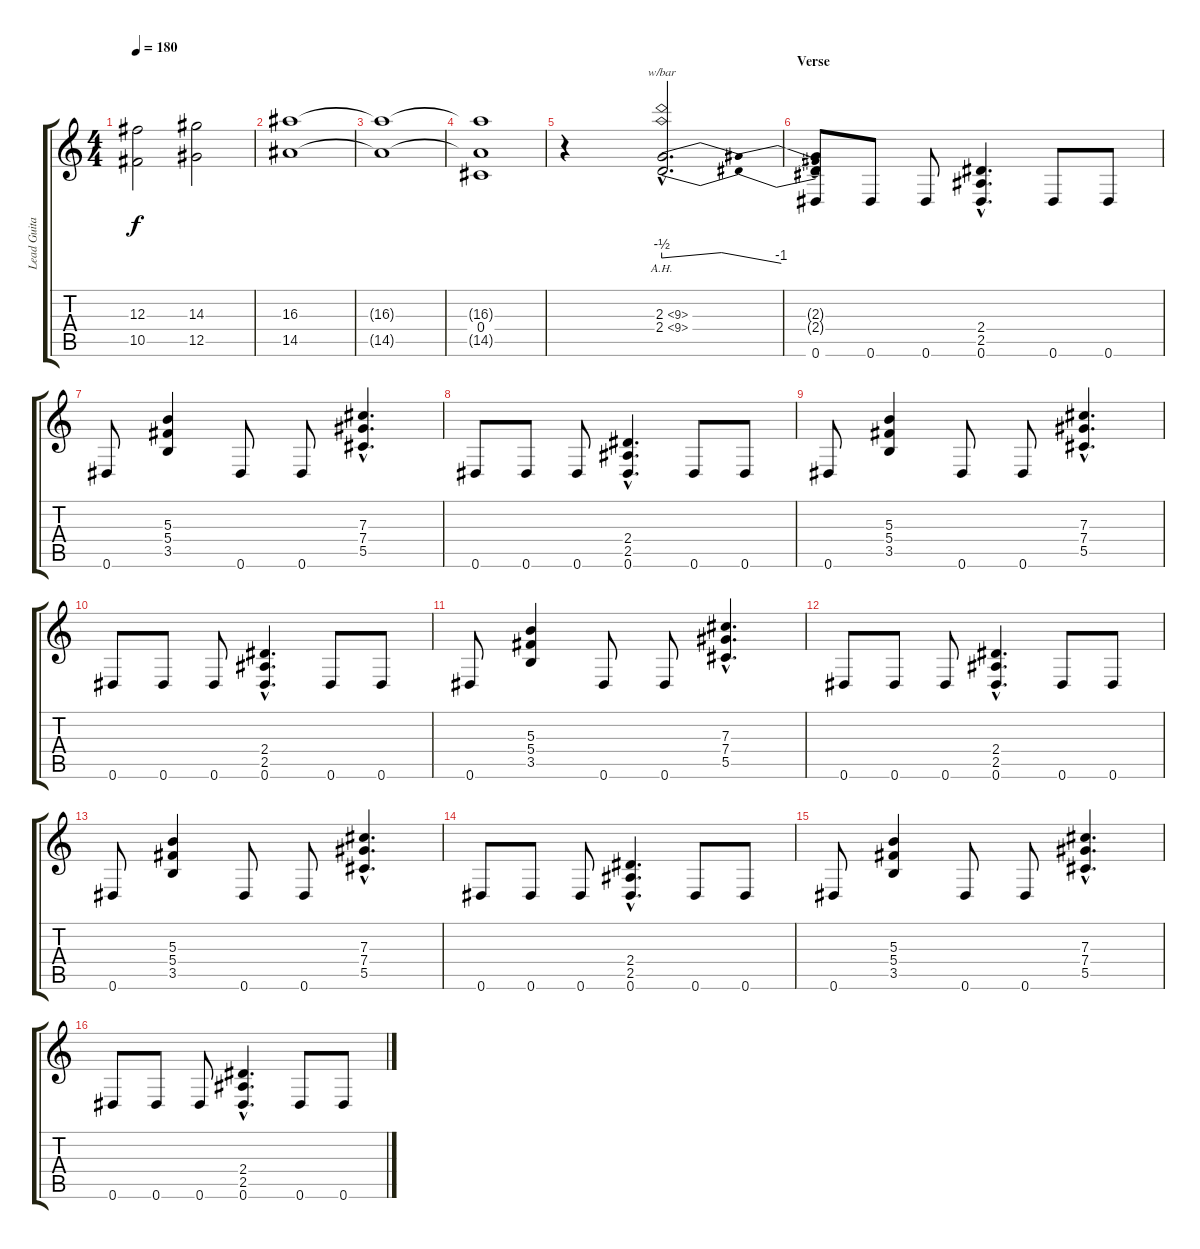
\track ("Lead Guitar (Martin Sweet)" "Lead Guita") {instrument distortionguitar}
\staff {score tabs}
\tuning (Eb4 Bb3 Gb3 Db3 Ab2 Eb2) {hide}
\ts (4 4)
\tempo 180
\clef g2
\ks c
(12.3 10.5).2{dy f} (14.3 12.5).2 |
(16.3 14.5).1 |
(16.3{t} 14.5{t}).1 |
(16.3{t} 0.4 14.5{t}).1 |
r.4 (2.3{ah 7 hac} 2.4{ah 7 hac}).2{d tbe (dip default 0 -2 5 0 10 0 60 -4)} |
\section ("" "Verse")
(2.3{t} 2.4{t} 0.6).8 0.6.8 0.6.8 (2.4{hac} 2.5{hac} 0.6{hac}).4{d} 0.6.8 0.6.8 |
0.6.8 (5.3 5.4 3.5).4 0.6.8 0.6.8 (7.3{hac} 7.4{hac} 5.5{hac}).4{d} |
0.6.8 0.6.8 0.6.8 (2.4{hac} 2.5{hac} 0.6{hac}).4{d} 0.6.8 0.6.8 |
0.6.8 (5.3 5.4 3.5).4 0.6.8 0.6.8 (7.3{hac} 7.4{hac} 5.5{hac}).4{d} |
0.6.8 0.6.8 0.6.8 (2.4{hac} 2.5{hac} 0.6{hac}).4{d} 0.6.8 0.6.8 |
0.6.8 (5.3 5.4 3.5).4 0.6.8 0.6.8 (7.3{hac} 7.4{hac} 5.5{hac}).4{d} |
0.6.8 0.6.8 0.6.8 (2.4{hac} 2.5{hac} 0.6{hac}).4{d} 0.6.8 0.6.8 |
0.6.8 (5.3 5.4 3.5).4 0.6.8 0.6.8 (7.3{hac} 7.4{hac} 5.5{hac}).4{d} |
0.6.8 0.6.8 0.6.8 (2.4{hac} 2.5{hac} 0.6{hac}).4{d} 0.6.8 0.6.8 |
0.6.8 (5.3 5.4 3.5).4 0.6.8 0.6.8 (7.3{hac} 7.4{hac} 5.5{hac}).4{d} |
0.6.8 0.6.8 0.6.8 (2.4{hac} 2.5{hac} 0.6{hac}).4{d} 0.6.8 0.6.8
